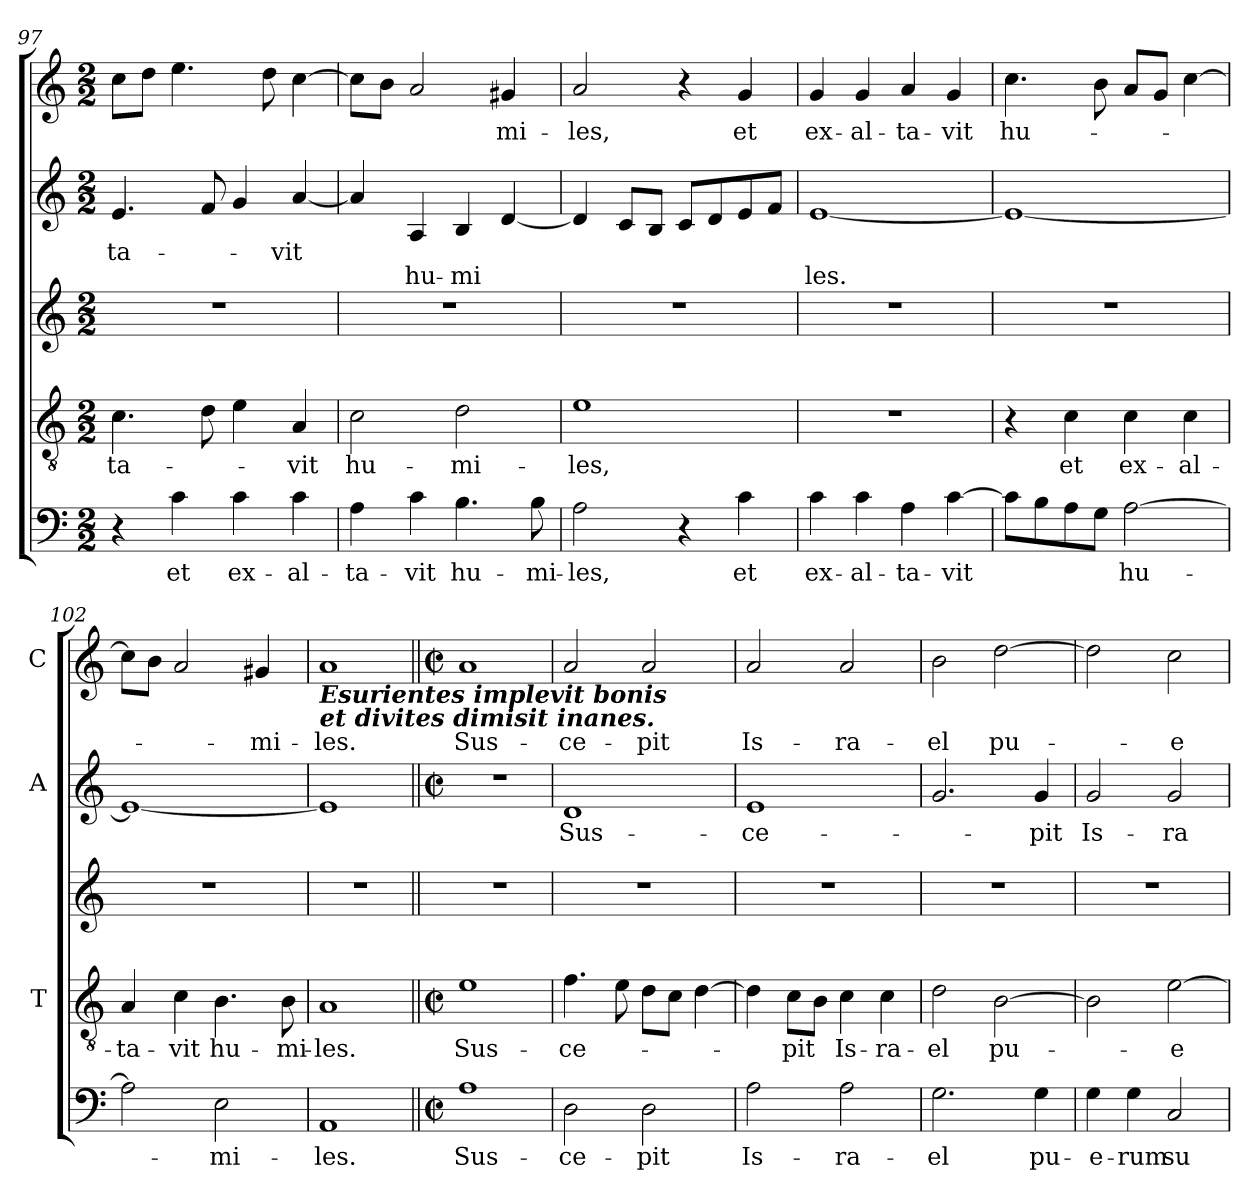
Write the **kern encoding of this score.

**kern	**text	**kern	**text	**kern	**kern	**text	**text	**kern	**text
*part5	*part5	*part4	*part4	*part3	*part2	*part2	*part2	*part1	*part1
*staff5	*staff5	*staff4	*staff4	*staff3	*staff2	*staff2	*staff2	*staff1	*staff1
*	*	*I'T	*	*	*I'A	*	*	*I'C	*
*clefF4	*	*clefGv2	*	*clefG2	*clefG2	*	*	*clefG2	*
*k[]	*	*k[]	*	*k[]	*k[]	*	*	*k[]	*
*C:	*	*C:	*	*C:	*C:	*	*	*C:	*
*M2/2	*	*M2/2	*	*M2/2	*M2/2	*	*	*M2/2	*
=97	=97	=97	=97	=97	=97	=97	=97	=97	=97
!	!	!	!LO:LY:b	!	!	!LO:LY:b	!	!	!
4r	.	4.c\	-ta-	1r	4.e/	-ta-	.	8cc\L	.
.	.	.	.	.	.	.	.	8dd\J	.
!	!LO:LY:b	!	!	!	!	!	!	!	!
4c\	et	.	.	.	.	.	.	4.ee\	.
.	.	8d\	.	.	8f/	.	.	.	.
!	!LO:LY:b	!	!	!	!	!	!	!	!
4c\	ex-	4e\	.	.	4g/	.	.	.	.
.	.	.	.	.	.	.	.	8dd\	.
!	!LO:LY:b	!	!LO:LY:b	!	!	!LO:LY:b	!	!	!
4c\	-al-	4A/	-vit	.	[4a/	-vit	.	[4cc\	.
=98	=98	=98	=98	=98	=98	=98	=98	=98	=98
!	!LO:LY:b	!	!LO:LY:b	!	!	!	!	!	!
4A\	-ta-	2c\	hu-	1r	4a/]	.	.	8cc\L]	.
.	.	.	.	.	.	.	.	8b\J	.
!	!LO:LY:b	!	!	!	!	!	!LO:LY:b	!	!
4c\	-vit	.	.	.	4A/	.	hu-	2a/	.
!	!LO:LY:b	!	!LO:LY:b	!	!	!	!LO:LY:b	!	!
4.B\	hu-	2d\	-mi-	.	4B/	.	-mi	.	.
!	!	!	!	!	!	!	!	!	!LO:LY:b
.	.	.	.	.	[4d/	.	.	4g#/	mi-
!	!LO:LY:b	!	!	!	!	!	!	!	!
8B\	-mi-	.	.	.	.	.	.	.	.
=99	=99	=99	=99	=99	=99	=99	=99	=99	=99
!	!LO:LY:b	!	!LO:LY:b	!	!	!	!	!	!LO:LY:b
2A\	-les,	1e	-les,	1r	4d/]	.	.	2a/	-les,
.	.	.	.	.	8c/L	.	.	.	.
.	.	.	.	.	8B/J	.	.	.	.
4r	.	.	.	.	8c/L	.	.	4r	.
.	.	.	.	.	8d/	.	.	.	.
!	!LO:LY:b	!	!	!	!	!	!	!	!LO:LY:b
4c\	et	.	.	.	8e/	.	.	4g/	et
.	.	.	.	.	8f/J	.	.	.	.
=100	=100	=100	=100	=100	=100	=100	=100	=100	=100
!	!LO:LY:b	!	!	!	!	!	!LO:LY:b	!	!LO:LY:b
4c\	ex-	1r	.	1r	[1e	.	les.	4g/	ex-
!	!LO:LY:b	!	!	!	!	!	!	!	!LO:LY:b
4c\	-al-	.	.	.	.	.	.	4g/	-al-
!	!LO:LY:b	!	!	!	!	!	!	!	!LO:LY:b
4A\	-ta-	.	.	.	.	.	.	4a/	-ta-
!	!LO:LY:b	!	!	!	!	!	!	!	!LO:LY:b
[4c\	-vit	.	.	.	.	.	.	4g/	-vit
!!LO:LB:g=z
=101	=101	=101	=101	=101	=101	=101	=101	=101	=101
!	!	!	!	!	!	!	!	!	!LO:LY:b
8c\L]	.	4r	.	1r	1e_	.	.	4.cc\	hu-
8B\	.	.	.	.	.	.	.	.	.
!	!	!	!LO:LY:b	!	!	!	!	!	!
8A\	.	4c\	et	.	.	.	.	.	.
8G\J	.	.	.	.	.	.	.	8b\	.
!	!LO:LY:b	!	!LO:LY:b	!	!	!	!	!	!
[2A\	hu-	4c\	ex-	.	.	.	.	8a/L	.
.	.	.	.	.	.	.	.	8g/J	.
!	!	!	!LO:LY:b	!	!	!	!	!	!
.	.	4c\	-al-	.	.	.	.	[4cc\	.
=102	=102	=102	=102	=102	=102	=102	=102	=102	=102
!	!	!	!LO:LY:b	!	!	!	!	!	!
2A\]	.	4A/	-ta-	1r	1e_	.	.	8cc\L]	.
.	.	.	.	.	.	.	.	8b\J	.
!	!	!	!LO:LY:b	!	!	!	!	!	!
.	.	4c\	-vit	.	.	.	.	2a/	.
!	!LO:LY:b	!	!LO:LY:b	!	!	!	!	!	!
2E\	-mi-	4.B\	hu-	.	.	.	.	.	.
!	!	!	!	!	!	!	!	!	!LO:LY:b
.	.	.	.	.	.	.	.	4g#/	-mi-
!	!	!	!LO:LY:b	!	!	!	!	!	!
.	.	8B\	-mi-	.	.	.	.	.	.
=103	=103	=103	=103	=103	=103	=103	=103	=103	=103
!	!	!	!	!	!	!	!	!LO:TX:b:Bi:t=Esurientes implevit bonis\net divites dimisit inanes.	!
!	!LO:LY:b	!	!LO:LY:b	!	!	!	!	!	!LO:LY:b
1AA	-les.	1A	-les.	1r	1e]	.	.	1a	-les.
!!LO:PB:g=z
=104||	=104||	=104||	=104||	=104||	=104||	=104||	=104||	=104||	=104||
*M2/2	*	*M2/2	*	*	*M2/2	*	*	*M2/2	*
*met(c|)	*	*met(c|)	*	*	*met(c|)	*	*	*met(c|)	*
!	!LO:LY:b	!	!LO:LY:b	!	!	!	!	!	!LO:LY:b
1A	Sus-	1e	Sus-	1r	1r	.	.	1a	Sus-
=105	=105	=105	=105	=105	=105	=105	=105	=105	=105
!	!LO:LY:b	!	!LO:LY:b	!	!	!LO:LY:b	!	!	!LO:LY:b
2D\	-ce-	4.f\	-ce-	1r	1d	Sus-	.	2a/	-ce-
.	.	8e\	.	.	.	.	.	.	.
!	!LO:LY:b	!	!	!	!	!	!	!	!LO:LY:b
2D\	-pit	8d\L	.	.	.	.	.	2a/	-pit
.	.	8c\J	.	.	.	.	.	.	.
.	.	[4d\	.	.	.	.	.	.	.
=106	=106	=106	=106	=106	=106	=106	=106	=106	=106
!	!LO:LY:b	!	!	!	!	!LO:LY:b	!	!	!LO:LY:b
2A\	Is-	4d\]	.	1r	1e	-ce-	.	2a/	Is-
!	!	!	!LO:LY:b	!	!	!	!	!	!
.	.	8c\L	-pit	.	.	.	.	.	.
.	.	8B\J	.	.	.	.	.	.	.
!	!LO:LY:b	!	!LO:LY:b	!	!	!	!	!	!LO:LY:b
2A\	-ra-	4c\	Is-	.	.	.	.	2a/	-ra-
!	!	!	!LO:LY:b	!	!	!	!	!	!
.	.	4c\	-ra-	.	.	.	.	.	.
=107	=107	=107	=107	=107	=107	=107	=107	=107	=107
!	!LO:LY:b	!	!LO:LY:b	!	!	!	!	!	!LO:LY:b
2.G\	-el	2d\	-el	1r	2.g/	.	.	2b\	-el
!	!	!	!LO:LY:b	!	!	!	!	!	!LO:LY:b
.	.	[2B\	pu-	.	.	.	.	[2dd\	pu-
!	!LO:LY:b	!	!	!	!	!LO:LY:b	!	!	!
4G\	pu-	.	.	.	4g/	-pit	.	.	.
=108	=108	=108	=108	=108	=108	=108	=108	=108	=108
!	!LO:LY:b	!	!	!	!	!LO:LY:b	!	!	!
4G\	-e-	2B\]	.	1r	2g/	Is-	.	2dd\]	.
!	!LO:LY:b	!	!	!	!	!	!	!	!
4G\	-rum	.	.	.	.	.	.	.	.
!	!LO:LY:b	!	!LO:LY:b	!	!	!LO:LY:b	!	!	!LO:LY:b
2C/	su-	[2e\	-e-	.	2g/	-ra	.	2cc\	-e-
=	=	=	=	=	=	=	=	=	=
*-	*-	*-	*-	*-	*-	*-	*-	*-	*-
